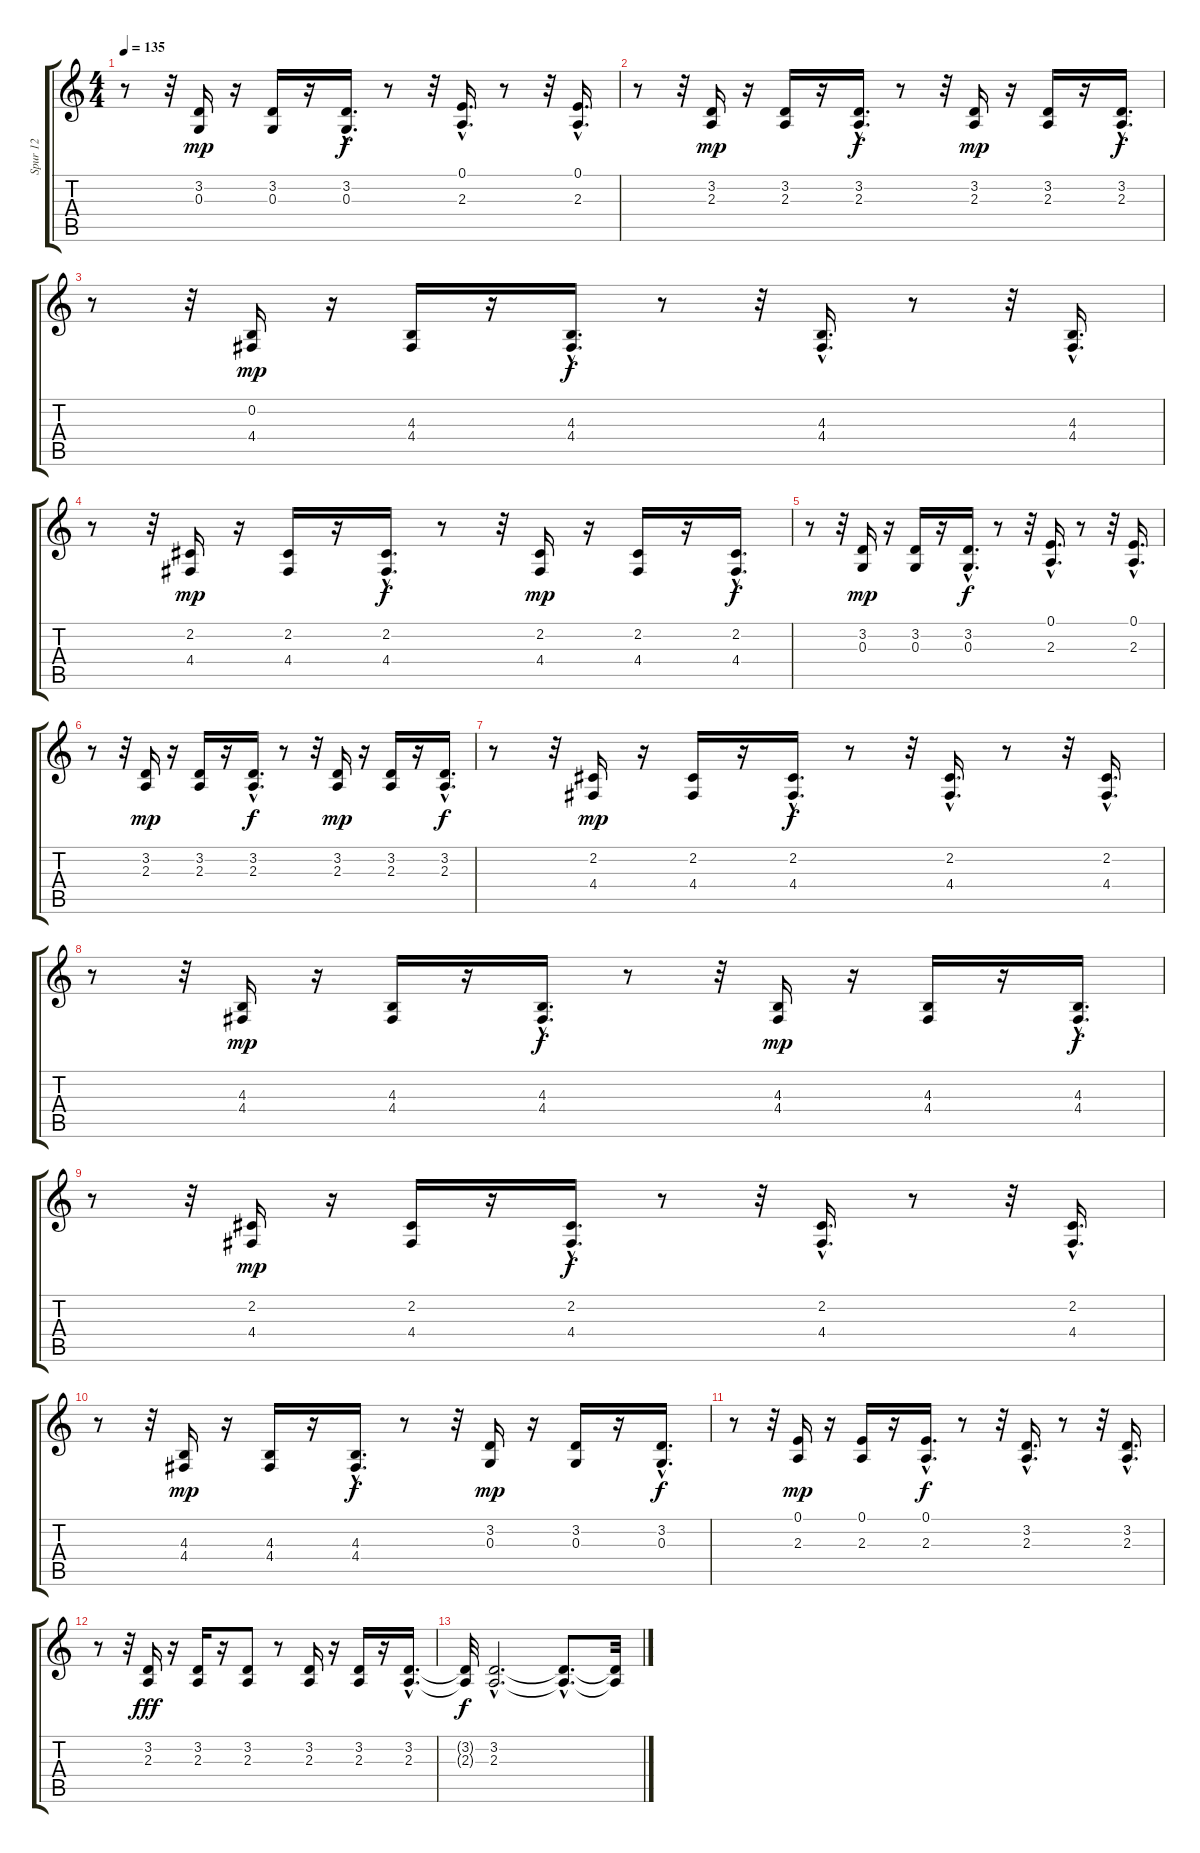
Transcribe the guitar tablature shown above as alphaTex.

\track ("Spur 12" "Spur 12") {instrument lead8bassandlead}
\staff {score tabs}
\tuning (E4 B3 G3 D3 A2 E2) {hide}
\ts (4 4)
\tempo 135
\clef g2
\ks c
r.8{dy f} r.32 (3.2 0.3).16{dy mp} r.16 (3.2 0.3).16 r.16 (3.2{hac} 0.3{hac}).16{d dy f} r.8 r.32 (0.1{hac} 2.3{hac}).16{d} r.8 r.32 (0.1{hac} 2.3{hac}).16{d} |
r.8 r.32 (3.2 2.3).16{dy mp} r.16 (3.2 2.3).16 r.16 (3.2{hac} 2.3{hac}).16{d dy f} r.8 r.32 (3.2 2.3).16{dy mp} r.16 (3.2 2.3).16 r.16 (3.2{hac} 2.3{hac}).16{d dy f} |
r.8 r.32 (0.2 4.4).16{dy mp} r.16 (4.3 4.4).16 r.16 (4.3{hac} 4.4{hac}).16{d dy f} r.8 r.32 (4.3{hac} 4.4{hac}).16{d} r.8 r.32 (4.3{hac} 4.4{hac}).16{d} |
r.8 r.32 (2.2 4.4).16{dy mp} r.16 (2.2 4.4).16 r.16 (2.2{hac} 4.4{hac}).16{d dy f} r.8 r.32 (2.2 4.4).16{dy mp} r.16 (2.2 4.4).16 r.16 (2.2{hac} 4.4{hac}).16{d dy f} |
r.8 r.32 (3.2 0.3).16{dy mp} r.16 (3.2 0.3).16 r.16 (3.2{hac} 0.3{hac}).16{d dy f} r.8 r.32 (0.1{hac} 2.3{hac}).16{d} r.8 r.32 (0.1{hac} 2.3{hac}).16{d} |
r.8 r.32 (3.2 2.3).16{dy mp} r.16 (3.2 2.3).16 r.16 (3.2{hac} 2.3{hac}).16{d dy f} r.8 r.32 (3.2 2.3).16{dy mp} r.16 (3.2 2.3).16 r.16 (3.2{hac} 2.3{hac}).16{d dy f} |
r.8 r.32 (2.2 4.4).16{dy mp} r.16 (2.2 4.4).16 r.16 (2.2{hac} 4.4{hac}).16{d dy f} r.8 r.32 (2.2{hac} 4.4{hac}).16{d} r.8 r.32 (2.2{hac} 4.4{hac}).16{d} |
r.8 r.32 (4.3 4.4).16{dy mp} r.16 (4.3 4.4).16 r.16 (4.3{hac} 4.4{hac}).16{d dy f} r.8 r.32 (4.3 4.4).16{dy mp} r.16 (4.3 4.4).16 r.16 (4.3{hac} 4.4{hac}).16{d dy f} |
r.8 r.32 (2.2 4.4).16{dy mp} r.16 (2.2 4.4).16 r.16 (2.2{hac} 4.4{hac}).16{d dy f} r.8 r.32 (2.2{hac} 4.4{hac}).16{d} r.8 r.32 (2.2{hac} 4.4{hac}).16{d} |
r.8 r.32 (4.3 4.4).16{dy mp} r.16 (4.3 4.4).16 r.16 (4.3{hac} 4.4{hac}).16{d dy f} r.8 r.32 (3.2 0.3).16{dy mp} r.16 (3.2 0.3).16 r.16 (3.2{hac} 0.3{hac}).16{d dy f} |
r.8 r.32 (0.1 2.3).16{dy mp} r.16 (0.1 2.3).16 r.16 (0.1{hac} 2.3{hac}).16{d dy f} r.8 r.32 (3.2{hac} 2.3{hac}).16{d} r.8 r.32 (3.2{hac} 2.3{hac}).16{d} |
r.8 r.32 (3.2 2.3).16{dy fff} r.16 (3.2 2.3).16 r.16 (3.2 2.3).8 r.8 (3.2 2.3).16 r.16 (3.2 2.3).16 r.16 (3.2{hac} 2.3{hac}).16{d} |
(3.2{t} 2.3{t}).32{dy f} (3.2{hac} 2.3{hac}).2{d} (3.2{hac t} 2.3{hac t}).8{d} (3.2{t} 2.3{t}).32
